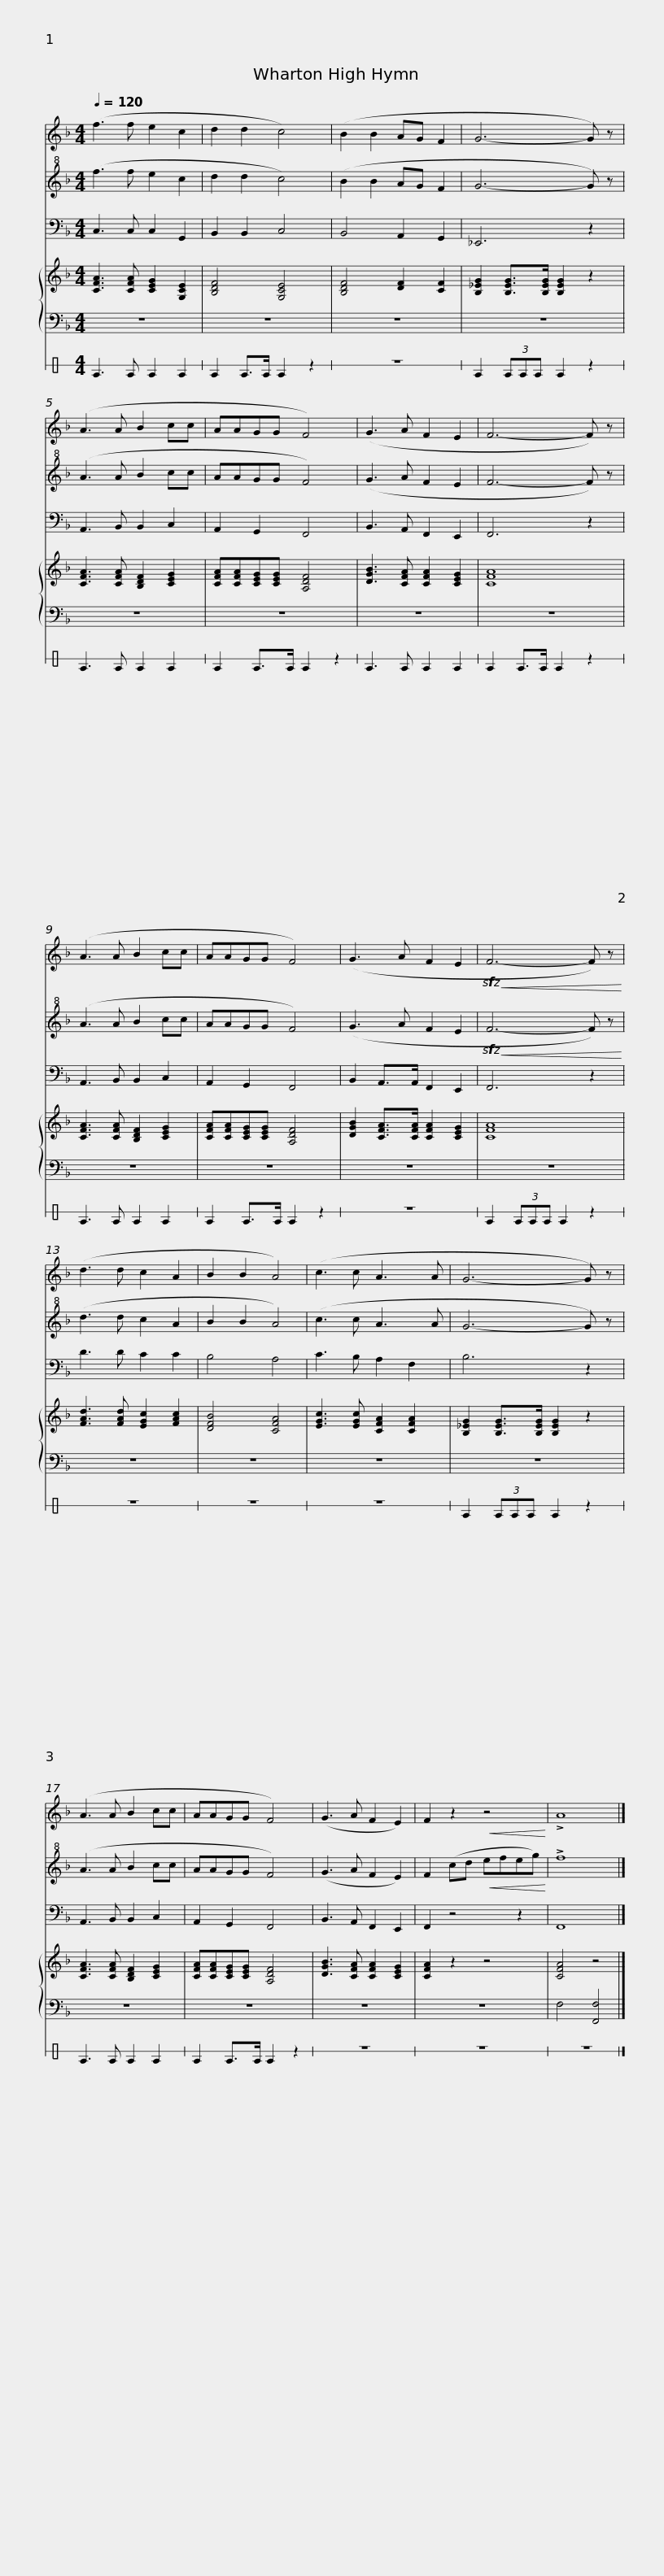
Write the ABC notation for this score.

X:1
%%score 1 2 3 { 4 | 5 } 6
L:1/8
Q:1/4=120
M:4/4
I:linebreak $
K:F
V:1 treble
V:2 treble+8
V:3 bass
V:4 treble
V:5 bass
V:6 perc stafflines=1
K:none
V:1
 (f3 f e2 c2 | d2 d2 c4) | (B2 B2 AG F2 | G6- G) z | (A3 A B2 cc |$ %5
 AAGG F4) | (G3 A F2 E2 | F6- F) z | (A3 A B2 cc | AAGG F4) |$ %10
 (G3 A F2 E2 |!sfz!!<(! F6- F) z!<)! | (d3 d c2 A2 | B2 B2 A4) | (c3 c A3 A | %15
 G6- G) z |$ (A3 A B2 cc | AAGG F4) | (G3 A F2 E2) | F2 z2!<(! z4!<)! | %20
 !>!A8 |] %21
V:2
 (f3 f e2 c2 | d2 d2 c4) | (B2 B2 AG F2 | G6- G) z | (A3 A B2 cc |$ %5
 AAGG F4) | (G3 A F2 E2 | F6- F) z | (A3 A B2 cc | AAGG F4) |$ %10
 (G3 A F2 E2 |!sfz!!<(! F6- F) z!<)! | (d3 d c2 A2 | B2 B2 A4) | (c3 c A3 A | %15
 G6- G) z |$ (A3 A B2 cc | AAGG F4) | (G3 A F2 E2) | F2 (cd!<(! efeg)!<)! | %20
 !>!f8 |] %21
V:3
 C,3 C, C,2 G,,2 | B,,2 B,,2 C,4 | B,,4 A,,2 G,,2 | _E,,6 z2 | A,,3 B,, B,,2 C,2 |$ %5
 A,,2 G,,2 F,,4 | B,,3 A,, F,,2 E,,2 | F,,6 z2 | A,,3 B,, B,,2 C,2 | A,,2 G,,2 F,,4 |$ %10
 B,,2 A,,>A,, F,,2 E,,2 | F,,6 z2 | D3 D C2 C2 | B,4 A,4 | C3 B, A,2 F,2 | %15
 B,6 z2 |$ A,,3 B,, B,,2 C,2 | A,,2 G,,2 F,,4 | B,,3 A,, F,,2 E,,2 | F,,2 z4 z2 | %20
 F,,8 |] %21
V:4
 [CFA]3 [CFA] [CEG]2 [G,CE]2 | [B,DF]4 [G,CE]4 | [B,DF]4 [DF]2 [CF]2 | [B,_EG]2 [B,EG]>[B,EG] [B,EG]2 z2 | [CFA]3 [CFA] [B,DF]2 [CEG]2 |$ %5
 [CFA][CFA][CEG][CEG] [A,DF]4 | [DGB]3 [CFA] [CFA]2 [CEG]2 | [CFA]8 | [CFA]3 [CFA] [B,DF]2 [CEG]2 | [CFA][CFA][CEG][CEG] [A,DF]4 |$ %10
 [DGB]2 [CFA]>[CFA] [CFA]2 [CEG]2 | [CFA]8 | [FAd]3 [FAd] [EGc]2 [FAc]2 | [DFB]4 [CFA]4 | [EGc]3 [EGc] [CFA]2 [CFA]2 | %15
 [B,_EG]2 [B,EG]>[B,EG] [B,EG]2 z2 |$ [CFA]3 [CFA] [B,DF]2 [CEG]2 | [CFA][CFA][CEG][CEG] [A,DF]4 | [DGB]3 [CFA] [CFA]2 [CEG]2 | [CFA]2 z2 z4 | %20
 [CFA]4 z4 |] %21
V:5
 z8 | z8 | z8 | z8 | z8 |$ %5
 z8 | z8 | z8 | z8 | z8 |$ %10
 z8 | z8 | z8 | z8 | z8 | %15
 z8 |$ z8 | z8 | z8 | z8 | %20
 F,4 [F,,F,]4 |] %21
V:6
[K:C] E3 E E2 E2 | E2 E>E E2 z2 | z8 | E2 (3EEE E2 z2 | E3 E E2 E2 |$ %5
 E2 E>E E2 z2 | E3 E E2 E2 | E2 E>E E2 z2 | E3 E E2 E2 | E2 E>E E2 z2 |$ %10
 z8 | E2 (3EEE E2 z2 | z8 | z8 | z8 | %15
 E2 (3EEE E2 z2 |$ E3 E E2 E2 | E2 E>E E2 z2 | z8 | z8 | %20
 z8 |] %21
